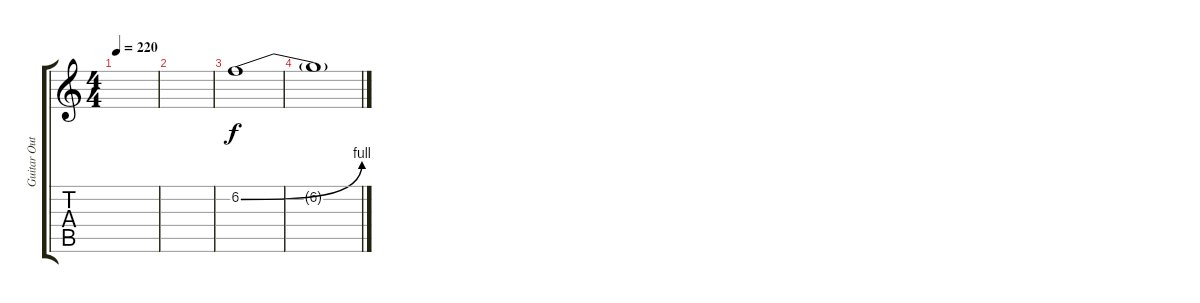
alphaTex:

\track ("Guitar Outro" "Guitar Out") {instrument distortionguitar}
\staff {score tabs}
\tuning (E4 B3 G3 D3 A2 E2) {hide}
\ts (4 4)
\tempo 220
\clef g2
\ks c
|
|
6.2{be (bend 0 0 60 4)}.1 |
6.2{t}.1
